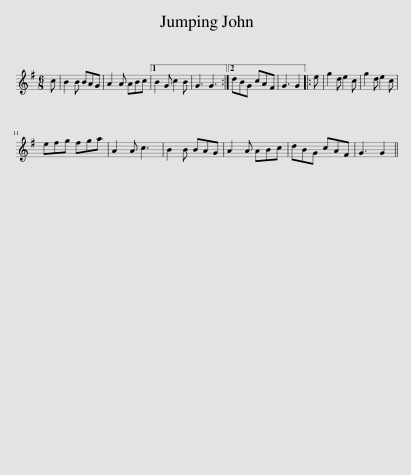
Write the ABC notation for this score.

X:1
L:1/8
M:6/8
I:linebreak $
K:G
V:1 treble
V:1
 c | B2 B BAG | A2 A ABc |1 B2 G c2 B | G3 G3 :|2 %5
 dBG cAF | G3 G2 |: e | g2 d e2 c | g2 d e2 c |$ %10
 efg fga | A2 A c3 | B2 B BAG | A2 A ABc | dBG cAF | %15
 G3 G2 || %16
